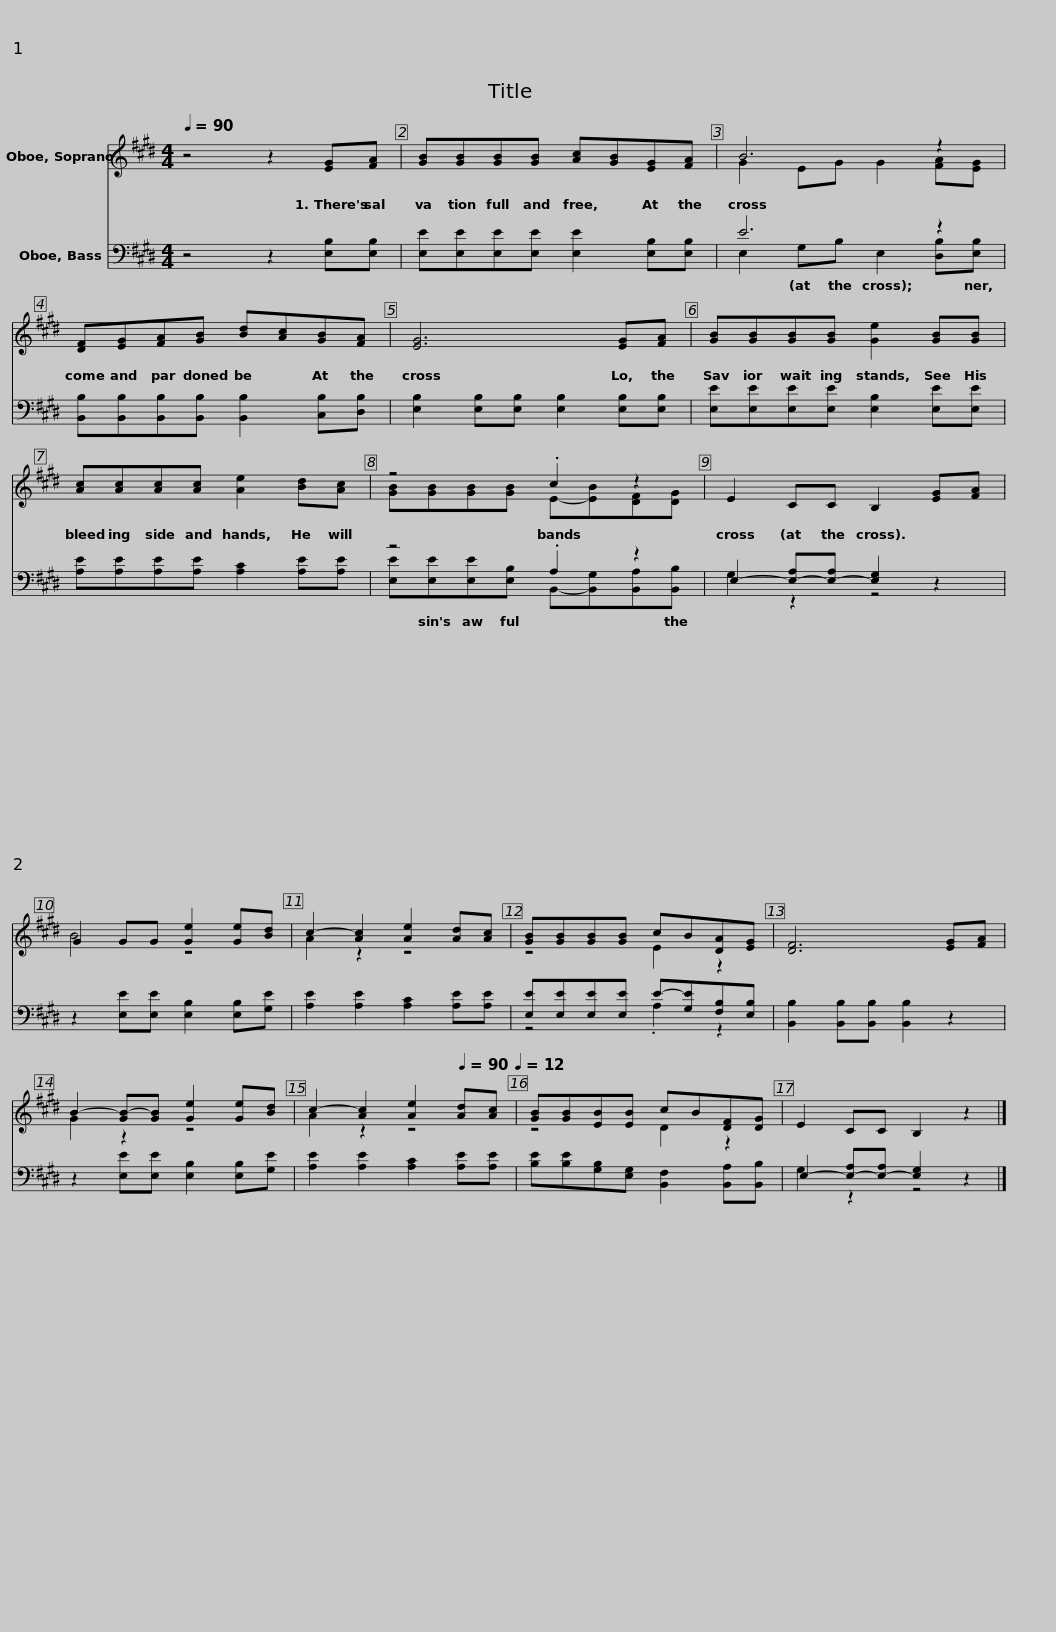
X:1
%%score ( 1 2 ) ( 3 4 )
L:1/8
Q:1/4=90
M:4/4
I:linebreak $
K:E
V:1 treble
V:2 treble
V:3 bass
V:4 bass
V:1
 z4 z2 [EG][FA] | [GB][GB][GB][GB] [Ac][GB][EG][FA] | B6 z2 |$ [DF][EG][FA][GB] [Bd][Ac][GB][FA] | [EG]6 [EG][FA] | %5
 [GB][GB][GB][GB] [Ge]2 [GB][GB] |$ [Ac][Ac][Ac][Ac] [Ae]2 [Bd][Ac] | z4 .c2 z2 | E2 CC B,2 [EG][FA] |$ G2 GG [Ge]2 [Ge][Bd] | %10
 c2- [Ac]2 [Ae]2 [Ad][Ac] | [GB][GB][GB][GB] cB[DA][EG] | [DF]6 [EG][FA] | B2- [GB-][GB] [Ge]2 [Ge][Bd] |$ c2- [Ac]2 [Ae]2[Q:1/4=90] [Ad][Ac][Q:1/4=12] | %15
 [GB][GB][EB][EB] cB[DF][DG] | E2 CC B,2 z2 |] %17
V:2
 x8 | x8 | G2 EG G2 [FA][EG] |$ x8 | x8 | %5
 x8 |$ x8 | [GB][GB][GB][GB] E-[EB][DF][DG] | x8 |$ B4 z4 | %10
 A2 z2 z4 | z4 E2 z2 | x8 | G2 z2 z4 |$ A2 z2 z4 | %15
 z4 D2 z2 | x8 |] %17
V:3
 z4 z2 [E,B,][E,B,] | [E,E][E,E][E,E][E,E] [E,E]2 [E,B,][E,B,] | E6 z2 |$ [B,,B,][B,,B,][B,,B,][B,,B,] [B,,B,]2 [C,B,][D,B,] | [E,B,]2 [E,B,][E,B,] [E,B,]2 [E,B,][E,B,] | %5
 [E,E][E,E][E,E][E,E] [E,B,]2 [E,E][E,E] |$ [A,E][A,E][A,E][A,E] [A,C]2 [A,E][A,E] | z4 .A,2 z2 | E,2- [E,-A,][E,-A,] [E,G,]2 z2 |$ z2 [E,E][E,E] [E,B,]2 [E,B,][G,E] | %10
 [A,E]2 [A,E]2 [A,C]2 [A,E][A,E] | [E,E][E,E][E,E][E,E] E-[G,E][F,B,][E,B,] | [B,,B,]2 [B,,B,][B,,B,] [B,,B,]2 z2 | z2 [E,E][E,E] [E,B,]2 [E,B,][G,E] |$ [A,E]2 [A,E]2 [A,C]2 [A,E][A,E] | %15
 [B,E][B,E][G,B,][E,G,] [B,,F,]2 [B,,A,][B,,B,] | E,2- [E,-A,][E,-A,] [E,G,]2 z2 |] %17
V:4
 x8 | x8 | E,2 G,B, E,2 [D,B,][E,B,] |$ x8 | x8 | %5
 x8 |$ x8 | [E,E][E,E][E,E][E,B,] B,,-[B,,G,][B,,A,][B,,B,] | G,2 z2 z4 |$ x8 | %10
 x8 | z4 .A,2 z2 | x8 | x8 |$ x8 | %15
 x8 | G,2 z2 z4 |] %17
